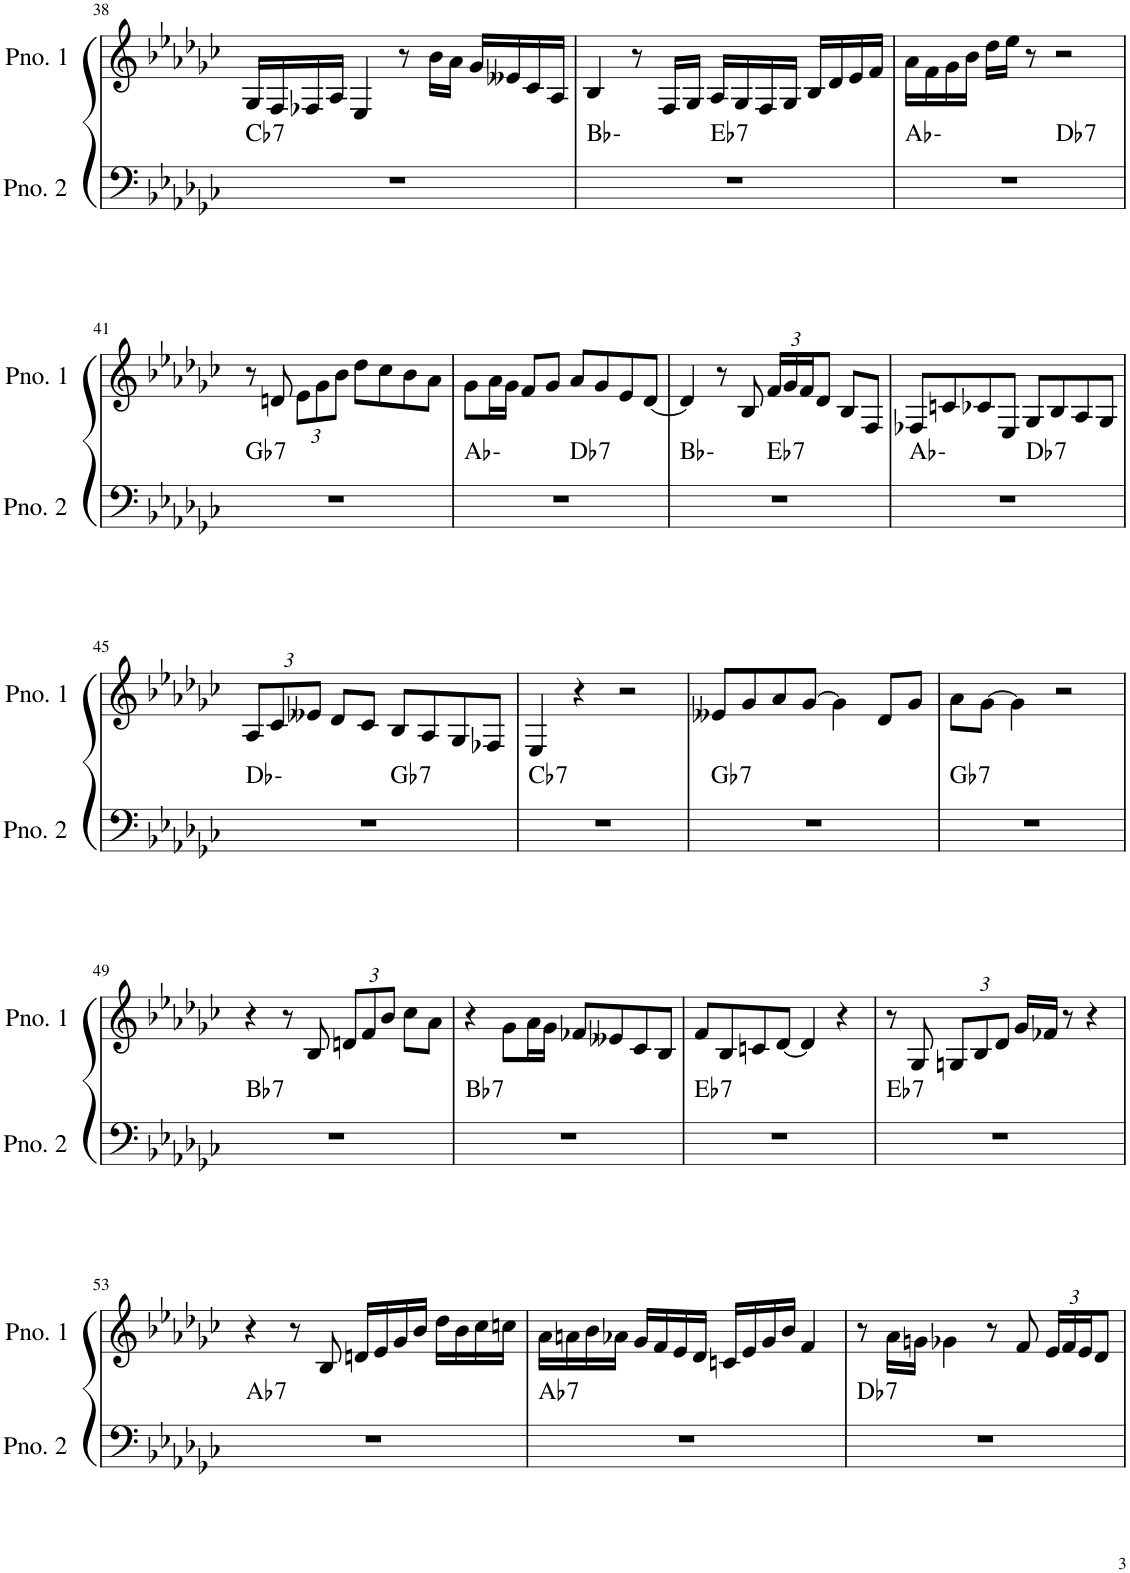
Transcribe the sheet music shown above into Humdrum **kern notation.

**kern	**harte	**kern
*part2	*part2	*part1
*staff2	*	*staff1
*I"ピアノ 2	*	*I"ピアノ 1
!!LO:PB:g=z
*clefF4	*	*clefG2
*k[b-e-a-d-g-c-]	*	*k[b-e-a-d-g-c-]
*M4/4	*	*M4/4
=38	=38	=38
!	!LO:H:kt=7	!
1r	Cb:7	16G-/LL
.	.	16F/
.	.	16F-X/
.	.	16A-/JJ
.	.	4E-/
.	.	8r
.	.	16b-\LL
.	.	16a-\JJ
.	.	16g-/LL
.	.	16e--X/
.	.	16c-/
.	.	16A-/JJ
=39	=39	=39
*^	*	*
1r	2ryy	Bb:min	4B-/
.	.	.	8r
.	.	.	16F/LL
.	.	.	16G-/JJ
!	!	!LO:H:kt=7	!
.	2ryy	Eb:7	16A-/LL
.	.	.	16G-/
.	.	.	16F/
.	.	.	16G-/JJ
.	.	.	16B-/LL
.	.	.	16d-/
.	.	.	16e-/
.	.	.	16f/JJ
=40	=40	=40	=40
1r	2ryy	Ab:min	16a-\LL
.	.	.	16f\
.	.	.	16g-\
.	.	.	16b-\JJ
.	.	.	16dd-\LL
.	.	.	16ee-\JJ
.	.	.	8r
!	!	!LO:H:kt=7	!
.	2ryy	Db:7	2r
!!LO:LB:g=z
=41	=41	=41	=41
!	!	!LO:H:kt=7	!
*v	*v	*	*
1r	Gb:7	8r
.	.	8dn/
*	*	*Xbrackettup
.	.	12e-\L
.	.	12g-\
.	.	12b-\J
.	.	8dd-\L
.	.	8cc-\
.	.	8b-\
.	.	8a-\J
=42	=42	=42
*^	*	*
1r	2ryy	Ab:min	8g-\L
.	.	.	16a-\L
.	.	.	16g-\JJ
.	.	.	8f/L
.	.	.	8g-/J
!	!	!LO:H:kt=7	!
.	2ryy	Db:7	8a-/L
.	.	.	8g-/
.	.	.	8e-/
.	.	.	[8d-/J
=43	=43	=43	=43
1r	2ryy	Bb:min	4d-/]
.	.	.	8r
.	.	.	8B-/
!	!	!LO:H:kt=7	!
.	2ryy	Eb:7	24f/LL
.	.	.	24g-/
.	.	.	24f/J
.	.	.	8d-/J
.	.	.	8B-/L
.	.	.	8F/J
=44	=44	=44	=44
1r	2ryy	Ab:min	8F-X/L
.	.	.	8cn/
.	.	.	8c-X/
.	.	.	8E-/J
!	!	!LO:H:kt=7	!
.	2ryy	Db:7	8G-/L
.	.	.	8B-/
.	.	.	8A-/
.	.	.	8G-/J
!!LO:LB:g=z
=45	=45	=45	=45
1r	2ryy	Db:min	12A-/L
.	.	.	12c-/
.	.	.	12e--X/J
.	.	.	8d-/L
.	.	.	8c-/J
!	!	!LO:H:kt=7	!
.	2ryy	Gb:7	8B-/L
.	.	.	8A-/
.	.	.	8G-/
.	.	.	8F-X/J
=46	=46	=46	=46
!	!	!LO:H:kt=7	!
*v	*v	*	*
1r	Cb:7	4E-/
.	.	4r
.	.	2r
=47	=47	=47
!	!LO:H:kt=7	!
1r	Gb:7	8e--X/L
.	.	8g-/
.	.	8a-/
.	.	[8g-/J
.	.	4g-\]
.	.	8d-/L
.	.	8g-/J
=48	=48	=48
!	!LO:H:kt=7	!
1r	Gb:7	8a-\L
.	.	[8g-\J
.	.	4g-\]
.	.	2r
!!LO:LB:g=z
=49	=49	=49
!	!LO:H:kt=7	!
1r	Bb:7	4r
.	.	8r
.	.	8B-/
.	.	12dn/L
.	.	12f/
.	.	12b-/J
.	.	8cc-\L
.	.	8a-\J
=50	=50	=50
!	!LO:H:kt=7	!
1r	Bb:7	4r
.	.	8g-\L
.	.	16a-\L
.	.	16g-\JJ
.	.	8f-X/L
.	.	8e--X/
.	.	8c-/
.	.	8B-/J
=51	=51	=51
!	!LO:H:kt=7	!
1r	Eb:7	8f/L
.	.	8B-/
.	.	8cn/
.	.	[8d-/J
.	.	4d-/]
.	.	4r
=52	=52	=52
!	!LO:H:kt=7	!
1r	Eb:7	8r
.	.	8G-/
.	.	12Gn/L
.	.	12B-/
.	.	12d-/J
.	.	16g-/LL
.	.	16f-X/JJ
.	.	8r
.	.	4r
!!LO:LB:g=z
=53	=53	=53
!	!LO:H:kt=7	!
1r	Ab:7	4r
.	.	8r
.	.	8B-/
.	.	16dn/LL
.	.	16e-/
.	.	16g-/
.	.	16b-/JJ
.	.	16dd-\LL
.	.	16b-\
.	.	16cc-\
.	.	16ccn\JJ
=54	=54	=54
!	!LO:H:kt=7	!
1r	Ab:7	16a-\LL
.	.	16an\
.	.	16b-\
.	.	16a-X\JJ
.	.	16g-/LL
.	.	16f/
.	.	16e-/
.	.	16d-/JJ
.	.	16cn/LL
.	.	16e-/
.	.	16g-/
.	.	16b-/JJ
.	.	4f/
=55	=55	=55
!	!LO:H:kt=7	!
1r	Db:7	8r
.	.	16a-\LL
.	.	16gn\JJ
.	.	4g-X\
.	.	8r
.	.	8f/
.	.	24e-/LL
.	.	24f/
.	.	24e-/J
.	.	8d-/J
=	=	=
*-	*-	*-
